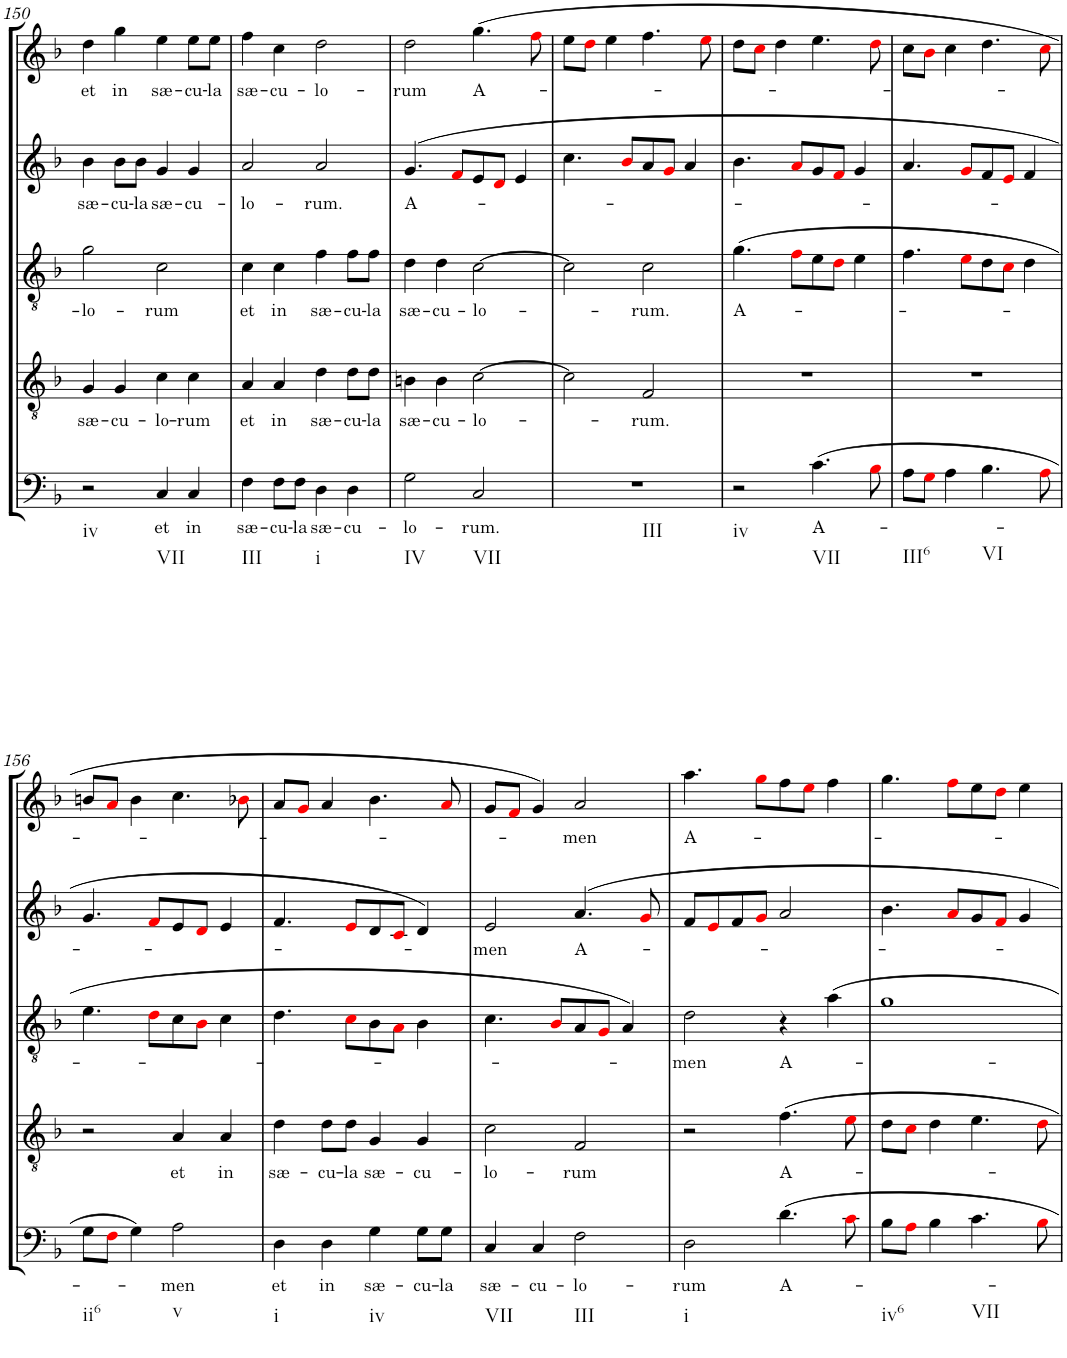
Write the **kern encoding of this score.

**kern	**text	**kern	**text	**kern	**text	**kern	**text	**kern	**text
*part5	*part5	*part4	*part4	*part3	*part3	*part2	*part2	*part1	*part1
*staff5	*staff5	*staff4	*staff4	*staff3	*staff3	*staff2	*staff2	*staff1	*staff1
*I"Basso	*	*I"Tenore	*	*I"Alto	*	*I"Alto	*	*I"Canto	*
!!LO:PB:g=z
*clefF4	*	*clefGv2	*	*clefGv2	*	*clefG2	*	*clefG2	*
*Trd7c12	*	*	*	*	*	*	*	*	*
*k[b-]	*	*k[b-]	*	*k[b-]	*	*k[b-]	*	*k[b-]	*
*F:	*	*F:	*	*F:	*	*F:	*	*F:	*
*M4/4	*	*M4/4	*	*M4/4	*	*M4/4	*	*M4/4	*
*met(c)	*	*met(c)	*	*met(c)	*	*met(c)	*	*met(c)	*
=150	=150	=150	=150	=150	=150	=150	=150	=150	=150
!LO:TX:b:t=iv	!	!	!	!	!	!	!	!	!
!	!	!	!LO:LY:b	!	!LO:LY:b	!	!LO:LY:b	!	!LO:LY:b
2r	.	4G/	sæ-	2g\	-lo-	4b-\	sæ-	4dd\	et
!	!	!	!LO:LY:b	!	!	!	!LO:LY:b	!	!LO:LY:b
.	.	4G/	-cu-	.	.	8b-\L	-cu-	4gg\	in
!	!	!	!	!	!	!	!LO:LY:b	!	!
.	.	.	.	.	.	8b-\J	-la	.	.
!LO:TX:b:t=VII	!	!	!	!	!	!	!	!	!
!	!LO:LY:b	!	!LO:LY:b	!	!LO:LY:b	!	!LO:LY:b	!	!LO:LY:b
4C/	et	4c\	-lo-	2c\	-rum	4g/	sæ-	4ee\	sæ-
!	!LO:LY:b	!	!LO:LY:b	!	!	!	!LO:LY:b	!	!LO:LY:b
4C/	in	4c\	-rum	.	.	4g/	-cu-	8ee\L	-cu-
!	!	!	!	!	!	!	!	!	!LO:LY:b
.	.	.	.	.	.	.	.	8ee\J	-la
=151	=151	=151	=151	=151	=151	=151	=151	=151	=151
!LO:TX:b:t=III	!	!	!	!	!	!	!	!	!
!	!LO:LY:b	!	!LO:LY:b	!	!LO:LY:b	!	!LO:LY:b	!	!LO:LY:b
4F\	sæ-	4A/	et	4c\	et	2a/	-lo-	4ff\	sæ-
!	!LO:LY:b	!	!LO:LY:b	!	!LO:LY:b	!	!	!	!LO:LY:b
8F\L	-cu-	4A/	in	4c\	in	.	.	4cc\	-cu-
!	!LO:LY:b	!	!	!	!	!	!	!	!
8F\J	-la	.	.	.	.	.	.	.	.
!LO:TX:b:t=i	!	!	!	!	!	!	!	!	!
!	!LO:LY:b	!	!LO:LY:b	!	!LO:LY:b	!	!LO:LY:b	!	!LO:LY:b
4D\	sæ-	4d\	sæ-	4f\	sæ-	2a/	-rum.	2dd\	-lo-
!	!LO:LY:b	!	!LO:LY:b	!	!LO:LY:b	!	!	!	!
4D\	-cu-	8d\L	-cu-	8f\L	-cu-	.	.	.	.
!	!	!	!LO:LY:b	!	!LO:LY:b	!	!	!	!
.	.	8d\J	-la	8f\J	-la	.	.	.	.
=152	=152	=152	=152	=152	=152	=152	=152	=152	=152
!LO:TX:b:t=IV	!	!	!	!	!	!	!	!	!
!	!LO:LY:b	!	!LO:LY:b	!	!LO:LY:b	!	!LO:LY:b	!	!LO:LY:b
2G\	-­lo-	4Bn\	sæ-	4d\	sæ-	(>4.g/	A-	2dd\	-­rum
!	!	!	!LO:LY:b	!	!LO:LY:b	!	!	!	!
.	.	4B\	-cu-	4d\	-cu-	.	.	.	.
.	.	.	.	.	.	8fi/L	.	.	.
!LO:TX:b:t=VII	!	!	!	!	!	!	!	!	!
!	!LO:LY:b	!	!LO:LY:b	!	!LO:LY:b	!	!	!	!LO:LY:b
2C/	-rum.	[2c\	-lo-	[2c\	-lo-	8e/	.	(>4.gg\	A-
.	.	.	.	.	.	8di/J	.	.	.
.	.	.	.	.	.	4e/	.	.	.
.	.	.	.	.	.	.	.	8ffi\	.
=153	=153	=153	=153	=153	=153	=153	=153	=153	=153
!LO:TX:b:t=III	!	!	!	!	!	!	!	!	!
1r	.	2c\]	.	2c\]	.	4.cc\	.	8ee\L	.
.	.	.	.	.	.	.	.	8ddi\J	.
.	.	.	.	.	.	.	.	4ee\	.
.	.	.	.	.	.	8b-i/L	.	.	.
!	!	!	!LO:LY:b	!	!LO:LY:b	!	!	!	!
.	.	2F/	-rum.	2c\	-rum.	8a/	.	4.ff\	.
.	.	.	.	.	.	8gi/J	.	.	.
.	.	.	.	.	.	4a/	.	.	.
.	.	.	.	.	.	.	.	8eei\	.
=154	=154	=154	=154	=154	=154	=154	=154	=154	=154
!LO:TX:b:t=iv	!	!	!	!	!	!	!	!	!
!	!	!	!	!	!LO:LY:b	!	!	!	!
2r	.	1r	.	(>4.g\	A-	4.b-\	.	8dd\L	.
.	.	.	.	.	.	.	.	8cci\J	.
.	.	.	.	.	.	.	.	4dd\	.
.	.	.	.	8fi\L	.	8ai/L	.	.	.
!LO:TX:b:t=VII	!	!	!	!	!	!	!	!	!
!	!LO:LY:b	!	!	!	!	!	!	!	!
(>4.c\	A-	.	.	8e\	.	8g/	.	4.ee\	.
.	.	.	.	8di\J	.	8fi/J	.	.	.
.	.	.	.	4e\	.	4g/	.	.	.
8B-i\	.	.	.	.	.	.	.	8ddi\	.
=155	=155	=155	=155	=155	=155	=155	=155	=155	=155
!LO:TX:b:t=III6	!	!	!	!	!	!	!	!	!
8A\L	.	1r	.	4.f\	.	4.a/	.	8cc\L	.
8Gi\J	.	.	.	.	.	.	.	8b-i\J	.
4A\	.	.	.	.	.	.	.	4cc\	.
.	.	.	.	8ei\L	.	8gi/L	.	.	.
!LO:TX:b:t=VI	!	!	!	!	!	!	!	!	!
4.B-\	.	.	.	8d\	.	8f/	.	4.dd\	.
.	.	.	.	8ci\J	.	8ei/J	.	.	.
.	.	.	.	4d\	.	4f/	.	.	.
8Ai\	.	.	.	.	.	.	.	8cci\	.
!!LO:LB:g=z
=156	=156	=156	=156	=156	=156	=156	=156	=156	=156
!LO:TX:b:t=ii6	!	!	!	!	!	!	!	!	!
!	!LO:LY:b	!	!	!	!LO:LY:b	!	!LO:LY:b	!	!LO:LY:b
8G\L	-­-	2r	.	4.e\	-­-	4.g/	-­-	8bn/L	-­-
8Fi\J	.	.	.	.	.	.	.	8ai/J	.
4G\)	.	.	.	.	.	.	.	4b\	.
.	.	.	.	8di\L	.	8fi/L	.	.	.
!LO:TX:b:t=v	!	!	!	!	!	!	!	!	!
!	!LO:LY:b	!	!LO:LY:b	!	!	!	!	!	!
2A\	-men	4A/	et	8c\	.	8e/	.	4.cc\	.
.	.	.	.	8B-i\J	.	8di/J	.	.	.
!	!	!	!LO:LY:b	!	!	!	!	!	!
.	.	4A/	in	4c\	.	4e/	.	.	.
.	.	.	.	.	.	.	.	8b-Xi\	.
=157	=157	=157	=157	=157	=157	=157	=157	=157	=157
!LO:TX:b:t=i	!	!	!	!	!	!	!	!	!
!	!LO:LY:b	!	!LO:LY:b	!	!	!	!	!	!
4D\	et	4d\	sæ-	4.d\	.	4.f/	.	8a/L	.
.	.	.	.	.	.	.	.	8gi/J	.
!	!LO:LY:b	!	!LO:LY:b	!	!	!	!	!	!
4D\	in	8d\L	-cu-	.	.	.	.	4a/	.
!	!	!	!LO:LY:b	!	!	!	!	!	!
.	.	8d\J	-la	8ci\L	.	8ei/L	.	.	.
!LO:TX:b:t=iv	!	!	!	!	!	!	!	!	!
!	!LO:LY:b	!	!LO:LY:b	!	!	!	!	!	!
4G\	sæ-	4G/	sæ-	8B-\	.	8d/	.	4.b-\	.
.	.	.	.	8Ai\J	.	8ci/J	.	.	.
!	!LO:LY:b	!	!LO:LY:b	!	!	!	!	!	!
8G\L	-cu-	4G/	-cu-	4B-\	.	4d/)	.	.	.
!	!LO:LY:b	!	!	!	!	!	!	!	!
8G\J	-la	.	.	.	.	.	.	8ai/	.
=158	=158	=158	=158	=158	=158	=158	=158	=158	=158
!LO:TX:b:t=VII	!	!	!	!	!	!	!	!	!
!	!LO:LY:b	!	!LO:LY:b	!	!	!	!LO:LY:b	!	!
4C/	sæ-	2c\	-lo-	4.c\	.	2e/	-men	8g/L	.
.	.	.	.	.	.	.	.	8fi/J	.
!	!LO:LY:b	!	!	!	!	!	!	!	!
4C/	-cu-	.	.	.	.	.	.	4g/)	.
.	.	.	.	8B-i/L	.	.	.	.	.
!LO:TX:b:t=III	!	!	!	!	!	!	!	!	!
!	!LO:LY:b	!	!LO:LY:b	!	!	!	!LO:LY:b	!	!LO:LY:b
2F\	-lo-	2F/	-rum	8A/	.	4.a/	A-	2a/	-men
.	.	.	.	8Gi/J	.	.	.	.	.
.	.	.	.	4A/)	.	.	.	.	.
.	.	.	.	.	.	8gi/	.	.	.
=159	=159	=159	=159	=159	=159	=159	=159	=159	=159
!LO:TX:b:t=i	!	!	!	!	!	!	!	!	!
!	!LO:LY:b	!	!	!	!LO:LY:b	!	!	!	!LO:LY:b
2D\	-rum	2r	.	2d\	-men	8f/L	.	4.aa\	A-
.	.	.	.	.	.	8ei/	.	.	.
.	.	.	.	.	.	8f/	.	.	.
.	.	.	.	.	.	8gi/J	.	8ggi\L	.
!	!LO:LY:b	!	!LO:LY:b	!	!LO:LY:b	!	!	!	!
4.d\	A-	4.f\	A-	4r	A-	2a/	.	8ff\	.
.	.	.	.	.	.	.	.	8eei\J	.
.	.	.	.	4a\	.	.	.	4ff\	.
8ci\	.	8ei\	.	.	.	.	.	.	.
=160	=160	=160	=160	=160	=160	=160	=160	=160	=160
!LO:TX:b:t=iv6	!	!	!	!	!	!	!	!	!
8B-\L	.	8d\L	.	1g	.	4.b-\	.	4.gg\	.
8Ai\J	.	8ci\J	.	.	.	.	.	.	.
4B-\	.	4d\	.	.	.	.	.	.	.
.	.	.	.	.	.	8ai/L	.	8ffi\L	.
!LO:TX:b:t=VII	!	!	!	!	!	!	!	!	!
4.c\	.	4.e\	.	.	.	8g/	.	8ee\	.
.	.	.	.	.	.	8fi/J	.	8ddi\J	.
.	.	.	.	.	.	4g/	.	4ee\	.
8B-i\	.	8di\	.	.	.	.	.	.	.
=	=	=	=	=	=	=	=	=	=
*-	*-	*-	*-	*-	*-	*-	*-	*-	*-
